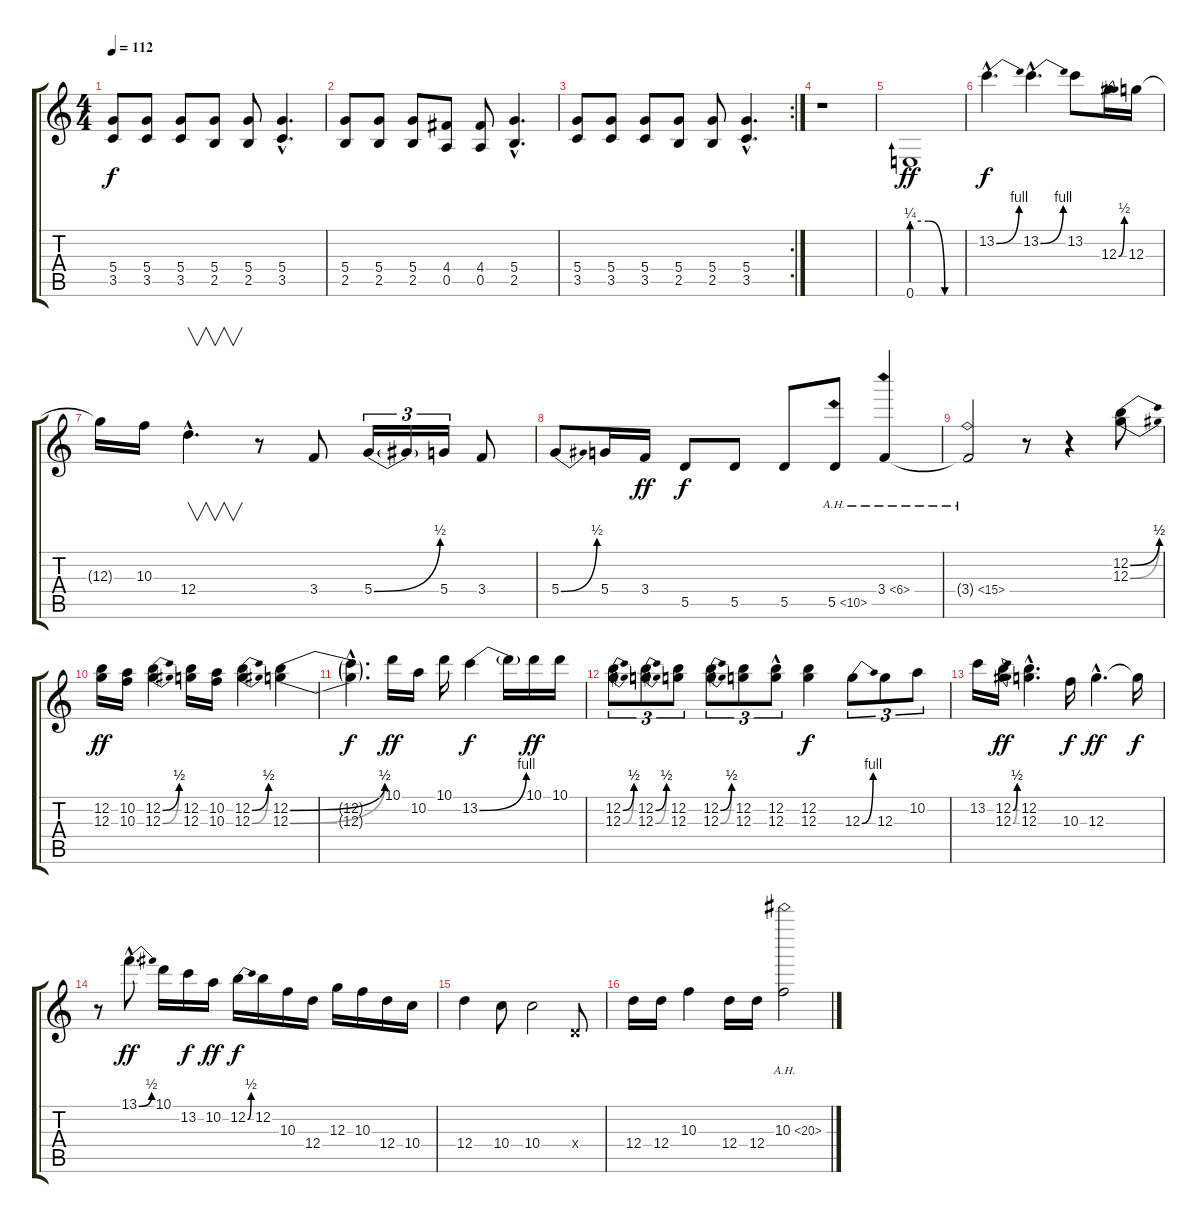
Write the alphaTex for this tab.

\track "" {instrument distortionguitar}
\staff {score tabs}
\tuning (E4 B3 G3 D3 A2 E2) {hide}
\ts (4 4)
\tempo 112
\clef g2
\ks c
(5.4 3.5).8{dy f} (5.4 3.5).8 (5.4 3.5).8 (5.4 2.5).8 (5.4 2.5).8 (5.4{hac} 3.5{hac}).4{d} |
(5.4 2.5).8 (5.4 2.5).8 (5.4 2.5).8 (4.4 0.5).8 (4.4 0.5).8 (5.4{hac} 2.5{hac}).4{d} |
\rc 2
(5.4 3.5).8 (5.4 3.5).8 (5.4 3.5).8 (5.4 2.5).8 (5.4 2.5).8 (5.4{hac} 3.5{hac}).4{d} |
r.1 |
0.6{be (custom 0 1 20 1 40 0 60 0)}.1{dy ff} |
13.2{be (bend 0 0 60 4) hac}.4{d dy f} 13.2{be (bend 0 0 60 4) hac}.4{d} 13.2.8 12.3{be (bend 0 0 60 2)}.16 12.3.16 |
12.3{t}.16 10.3.16 12.4{hac}.4{v d} r.8 3.4.8 5.4{be (bend 0 0 60 2)}.16{tu (3 2)} 5.4{t}.16{tu (3 2)} 5.4.16{tu (3 2)} 3.4.8 |
5.4{be (bend 0 0 60 2)}.8 5.4.16 3.4.16{dy ff} 5.5.8{dy f} 5.5.8 5.5.8 5.5{ah 5}.8 3.4{ah 3}.4 |
3.4{ah 12 t}.2 r.8 r.4 (12.2{be (bend 0 0 60 2)} 12.3{be (bend 0 0 60 2)}).8 |
(12.2 12.3).16{dy ff} (10.2 10.3).16 (12.2{be (bend 0 0 60 2)} 12.3{be (bend 0 0 60 2)}).4 (12.2 12.3).16 (10.2 10.3).16 (12.2{be (bend 0 0 60 2)} 12.3{be (bend 0 0 60 2)}).4 (12.2{be (bend 0 0 60 2)} 12.3{be (bend 0 0 60 2)}).4 |
(12.2{hac t} 12.3{hac t}).4{d dy f} 10.1.16{dy ff} 10.2.16 10.1.16 13.2{be (bend 0 0 60 4)}.4{dy f} 13.2{t}.16 10.1.16{dy ff} 10.1.16 |
(12.2{be (bend 0 0 60 2)} 12.3{be (bend 0 0 60 2)}).8{tu (3 2)} (12.2{be (bend 0 0 60 2)} 12.3{be (bend 0 0 60 2)}).8{tu (3 2)} (12.2 12.3).8{tu (3 2)} (12.2{be (bend 0 0 60 2)} 12.3{be (bend 0 0 60 2)}).8{tu (3 2)} (12.2 12.3).8{tu (3 2)} (12.2 12.3{hac}).8{tu (3 2)} (12.2 12.3).4{dy f} 12.3{be (bend 0 0 60 4)}.8{tu (3 2)} 12.3.8{tu (3 2)} 10.2.8{tu (3 2)} |
13.2.16 (12.2{be (bend 0 0 60 2)} 12.3{be (bend 0 0 60 2)}).16{dy ff} (12.2{hac} 12.3{hac}).4{d} 10.3.16{dy f} 12.3{hac}.4{d dy ff} 12.3{t}.16{dy f} |
r.8 13.1{be (bend 0 0 60 2) hac}.8{d dy ff} 10.1.16 13.2.16{dy f} 10.2.16{dy ff} 12.2{be (bend 0 0 60 2)}.16{dy f} 12.2.16 10.3.16 12.4.16 12.3.16 10.3.16 12.4.16 10.4.16 |
12.4.4 10.4.8 10.4.2 0.4{x}.8 |
12.4.16 12.4.16 10.3.4 12.4.16 12.4.16 10.3{ah 10}.2
